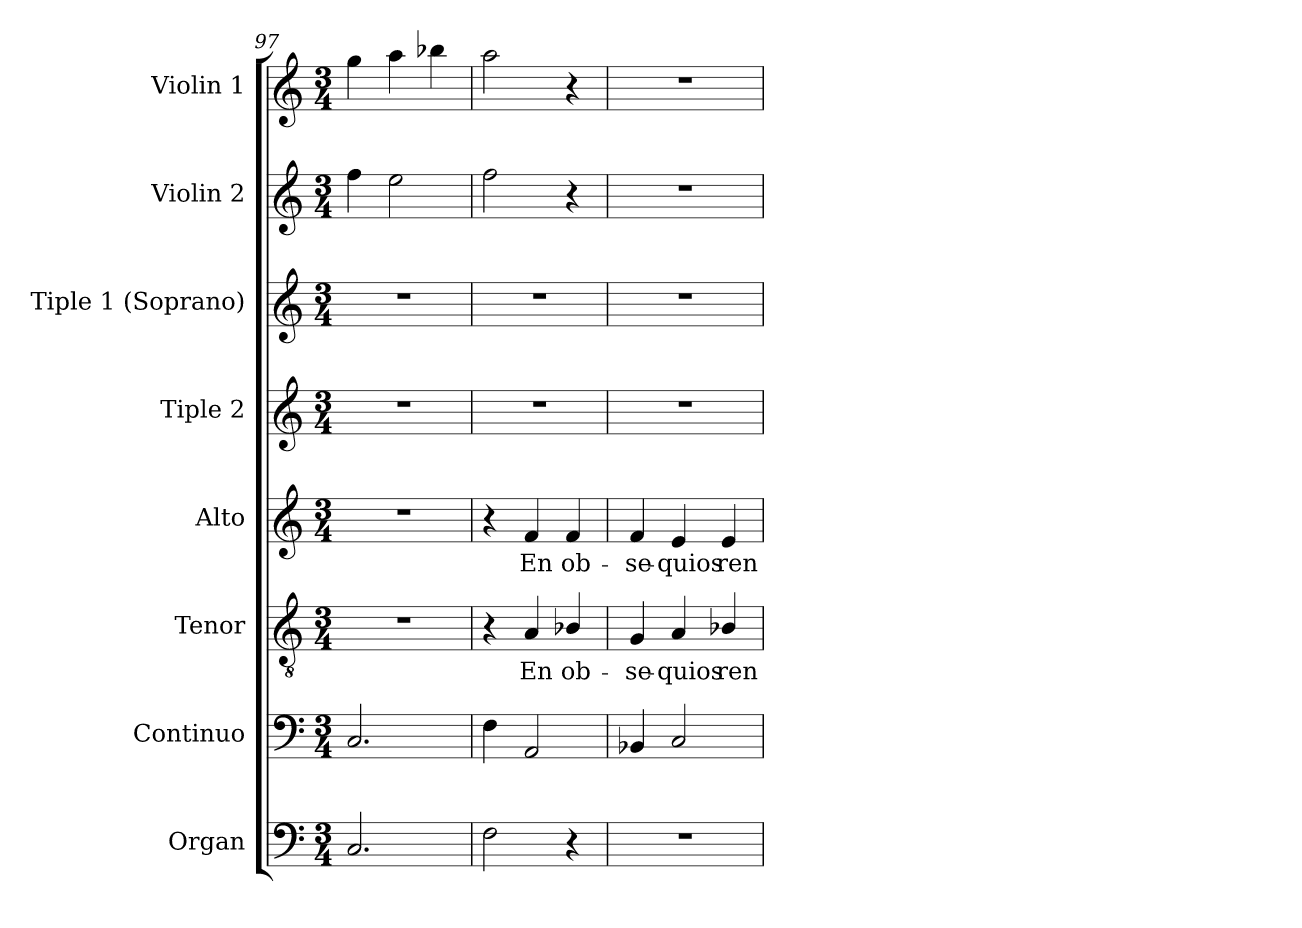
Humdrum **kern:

**kern	**kern	**kern	**text	**kern	**text	**kern	**kern	**kern	**kern
*part8	*part7	*part6	*part6	*part5	*part5	*part4	*part3	*part2	*part1
*staff8	*staff7	*staff6	*staff6	*staff5	*staff5	*staff4	*staff3	*staff2	*staff1
*I"Organ	*I"Continuo	*I"Tenor	*	*I"Alto	*	*I"Tiple 2	*I"Tiple 1 (Soprano)	*I"Violin 2	*I"Violin 1
*I'Org.	*I'Cont.	*I'T.	*	*I'A.	*	*	*I'S	*I'Vln. 2	*I'Vln. 1
*clefF4	*clefF4	*clefGv2	*	*clefG2	*	*clefG2	*clefG2	*clefG2	*clefG2
*	*	*ITrd7c12	*	*	*	*	*	*	*
*k[]	*k[]	*k[]	*	*k[]	*	*k[]	*k[]	*k[]	*k[]
*C:	*C:	*C:	*	*C:	*	*C:	*C:	*C:	*C:
*M3/4	*M3/4	*M3/4	*	*M3/4	*	*M3/4	*M3/4	*M3/4	*M3/4
=97	=97	=97	=97	=97	=97	=97	=97	=97	=97
!	!	!LO:N:vis=1	!	!LO:N:vis=1	!	!LO:N:vis=1	!LO:N:vis=1	!	!
2.Ci/	2.Ci/	2.r	.	2.r	.	2.r	2.r	4ffi\	4ggi\
.	.	.	.	.	.	.	.	2eei\	4aai\
.	.	.	.	.	.	.	.	.	4bb-Xi\
!!LO:PB:g=z
=98	=98	=98	=98	=98	=98	=98	=98	=98	=98
!	!	!	!	!	!	!LO:N:vis=1	!LO:N:vis=1	!	!
2Fi\	4Fi\	4r	.	4r	.	2.r	2.r	2ffi\	2aai\
!	!	!	!LO:LY:b:color=#000000	!	!	!	!	!	!
!	!	!	!	!	!LO:LY:b:color=#000000	!	!	!	!
.	2AAi/	4AAi/	En	4fi/	En	.	.	.	.
!	!	!	!LO:LY:b:color=#000000	!	!	!	!	!	!
!	!	!	!	!	!LO:LY:b:color=#000000	!	!	!	!
4r	.	4BB-Xi/	ob-	4fi/	ob-	.	.	4r	4r
=99	=99	=99	=99	=99	=99	=99	=99	=99	=99
!LO:N:vis=1	!	!	!	!	!	!	!	!	!
!	!	!	!LO:LY:b:color=#000000	!	!	!	!	!	!
!	!	!	!	!	!LO:LY:b:color=#000000	!LO:N:vis=1	!LO:N:vis=1	!LO:N:vis=1	!LO:N:vis=1
2.r	4BB-Xi/	4GGi/	-se-	4fi/	-se-	2.r	2.r	2.r	2.r
!	!	!	!LO:LY:b:color=#000000	!	!	!	!	!	!
!	!	!	!	!	!LO:LY:b:color=#000000	!	!	!	!
.	2Ci/	4AAi/	-quios	4ei/	-quios	.	.	.	.
!	!	!	!LO:LY:b:color=#000000	!	!	!	!	!	!
!	!	!	!	!	!LO:LY:b:color=#000000	!	!	!	!
.	.	4BB-Xi/	ren-	4ei/	ren-	.	.	.	.
=	=	=	=	=	=	=	=	=	=
*-	*-	*-	*-	*-	*-	*-	*-	*-	*-
